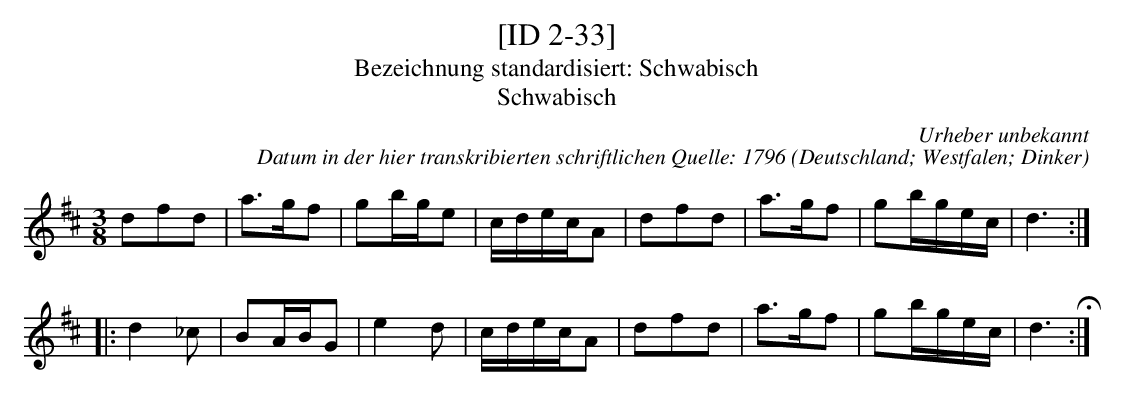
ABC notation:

X:1
T:[ID 2-33]
T:Bezeichnung standardisiert: Schwabisch
T:Schwabisch
C:Urheber unbekannt
C:Datum in der hier transkribierten schriftlichen Quelle: 1796
O:Deutschland; Westfalen; Dinker
M:3/8
L:1/16
K:D
d2f2d2 | a2>g2f2 | g2bge2 | cdecA2 | d2f2d2 | a2>g2f2 | g2bgec | d6 ::
d4_c2 | B2ABG2 | e4d2 | cdecA2 | d2f2d2 | a2>g2f2 | g2bgec | d6 H:|
